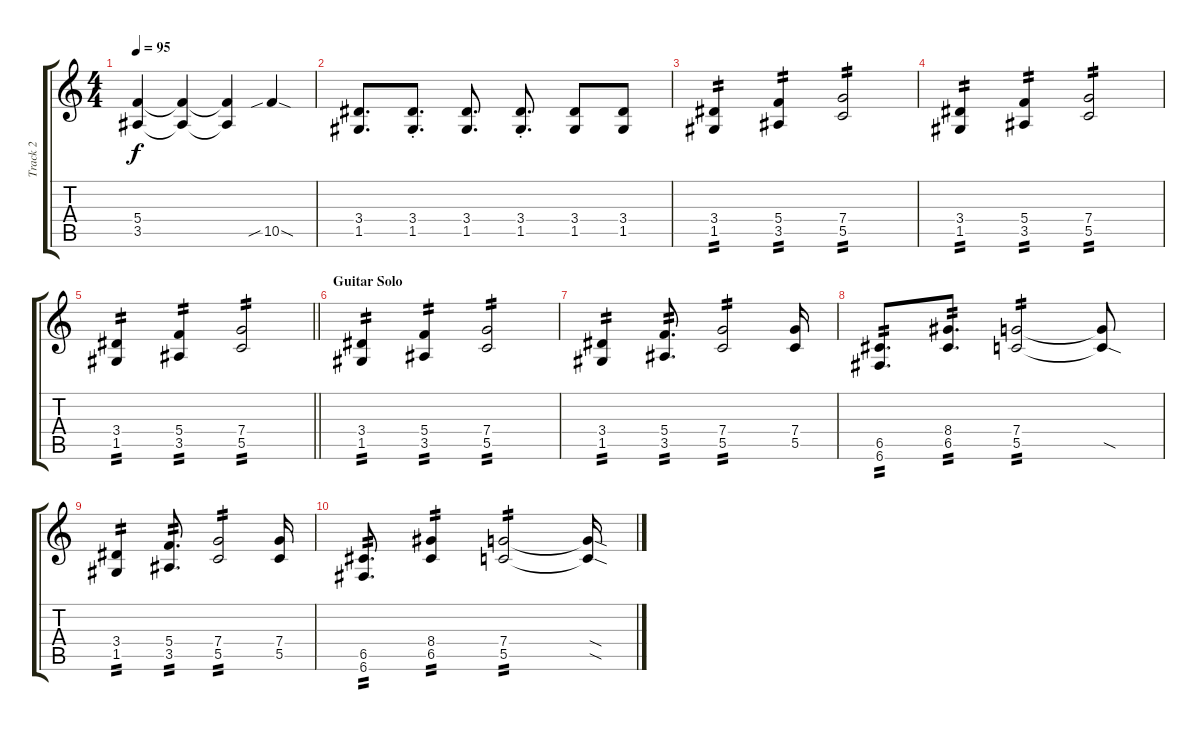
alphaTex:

\track ("Track 2" "Track 2") {instrument distortionguitar}
\staff {score tabs}
\tuning (D4 A3 F3 C3 G2 C2) {hide}
\ts (4 4)
\tempo 95
\clef g2
\ks c
(5.4 3.5).4{dy f} (5.4{t} 3.5{t}).4 (5.4{t} 3.5{t}).4 10.5{sib sod}.4 |
(3.4 1.5).8{d} (3.4{st} 1.5{st}).8{d} (3.4 1.5).8{d} (3.4{st} 1.5{st}).8{d} (3.4 1.5).8 (3.4 1.5).8 |
(3.4 1.5).4{tp 2} (5.4 3.5).4{tp 2} (7.4 5.5).2{tp 2} |
(3.4 1.5).4{tp 2} (5.4 3.5).4{tp 2} (7.4 5.5).2{tp 2} |
\barLineRight lightlight
(3.4 1.5).4{tp 2} (5.4 3.5).4{tp 2} (7.4 5.5).2{tp 2} |
\section ("" "Guitar Solo")
(3.4 1.5).4{tp 2} (5.4 3.5).4{tp 2} (7.4 5.5).2{tp 2} |
(3.4 1.5).4{tp 2} (5.4 3.5).8{d tp 2} (7.4 5.5).2{tp 2} (7.4 5.5).16 |
(6.5 6.6).8{d tp 2} (8.4 6.5).8{d tp 2} (7.4 5.5).2{tp 2} (7.4{t} 5.5{sod t}).8 |
(3.4 1.5).4{tp 2} (5.4 3.5).8{d tp 2} (7.4 5.5).2{tp 2} (7.4 5.5).16 |
(6.5 6.6).8{d tp 2} (8.4 6.5).4{tp 2} (7.4 5.5).2{tp 2} (7.4{sod t} 5.5{sod t}).16
